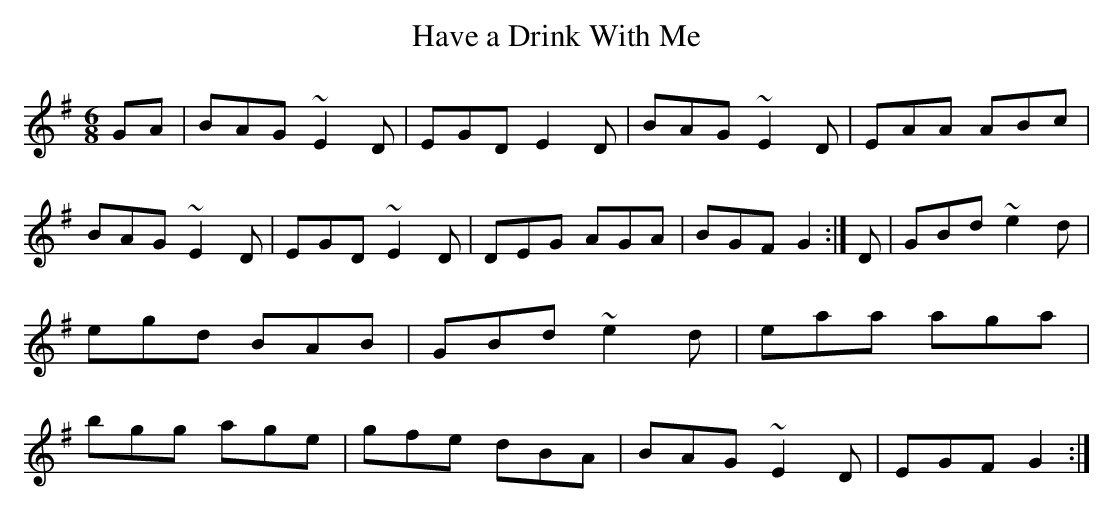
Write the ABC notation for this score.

X:1
T:Have a Drink With Me
E:8
M:6/8
K:G
GA|BAG ~E2D|EGD E2D|BAG ~E2D|EAA ABc|\
BAG ~E2D|EGD ~E2D|DEG AGA|BGF G2:|\
D|GBd ~e2d|egd BAB|GBd ~e2d|eaa aga|\
bgg age|gfe dBA|BAG ~E2D|EGF G2:|**


\vfill\eject
